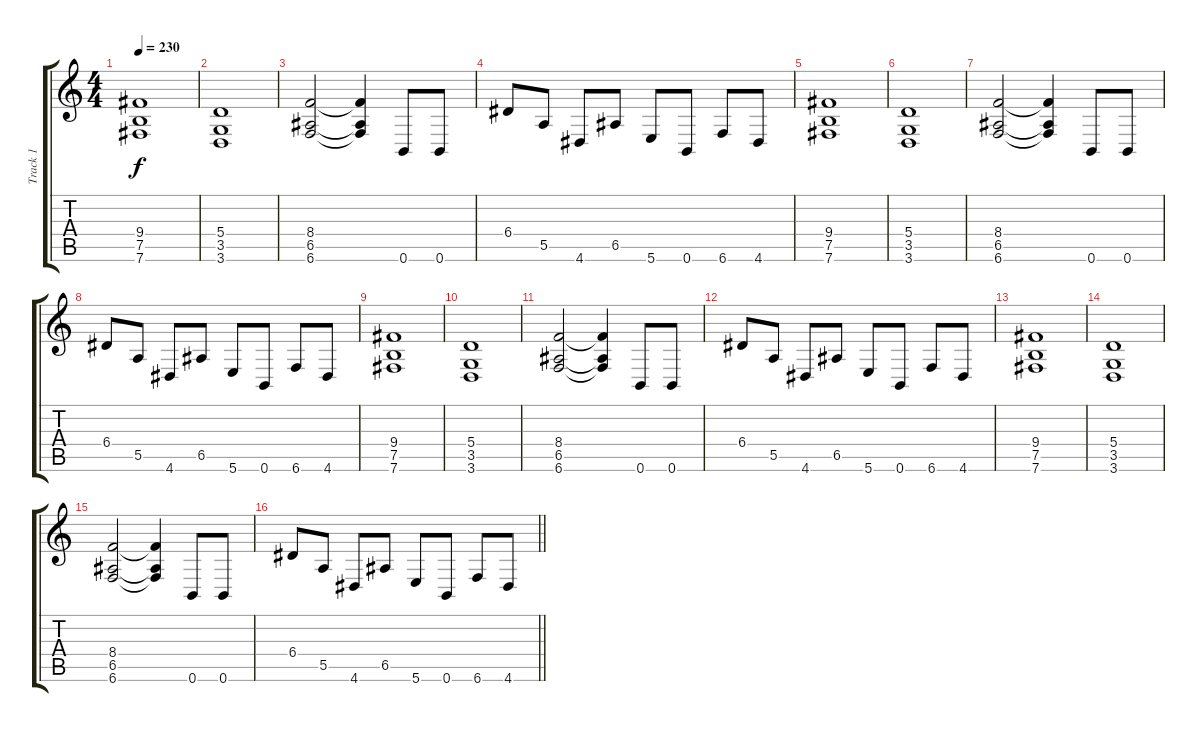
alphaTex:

\track ("Track 1" "Track 1") {instrument distortionguitar}
\staff {score tabs}
\tuning (B3 Gb3 D3 A2 E2 B1) {hide}
\ts (4 4)
\tempo 230
\clef g2
\ks c
(9.4 7.5 7.6).1{dy f} |
(5.4 3.5 3.6).1 |
(8.4 6.5 6.6).2 (8.4{t} 6.5{t} 6.6{t}).4 0.6.8 0.6.8 |
6.4.8 5.5.8 4.6.8 6.5.8 5.6.8 0.6.8 6.6.8 4.6.8 |
(9.4 7.5 7.6).1 |
(5.4 3.5 3.6).1 |
(8.4 6.5 6.6).2 (8.4{t} 6.5{t} 6.6{t}).4 0.6.8 0.6.8 |
6.4.8 5.5.8 4.6.8 6.5.8 5.6.8 0.6.8 6.6.8 4.6.8 |
(9.4 7.5 7.6).1 |
(5.4 3.5 3.6).1 |
(8.4 6.5 6.6).2 (8.4{t} 6.5{t} 6.6{t}).4 0.6.8 0.6.8 |
6.4.8 5.5.8 4.6.8 6.5.8 5.6.8 0.6.8 6.6.8 4.6.8 |
(9.4 7.5 7.6).1 |
(5.4 3.5 3.6).1 |
(8.4 6.5 6.6).2 (8.4{t} 6.5{t} 6.6{t}).4 0.6.8 0.6.8 |
\barLineRight lightlight
6.4.8 5.5.8 4.6.8 6.5.8 5.6.8 0.6.8 6.6.8 4.6.8
